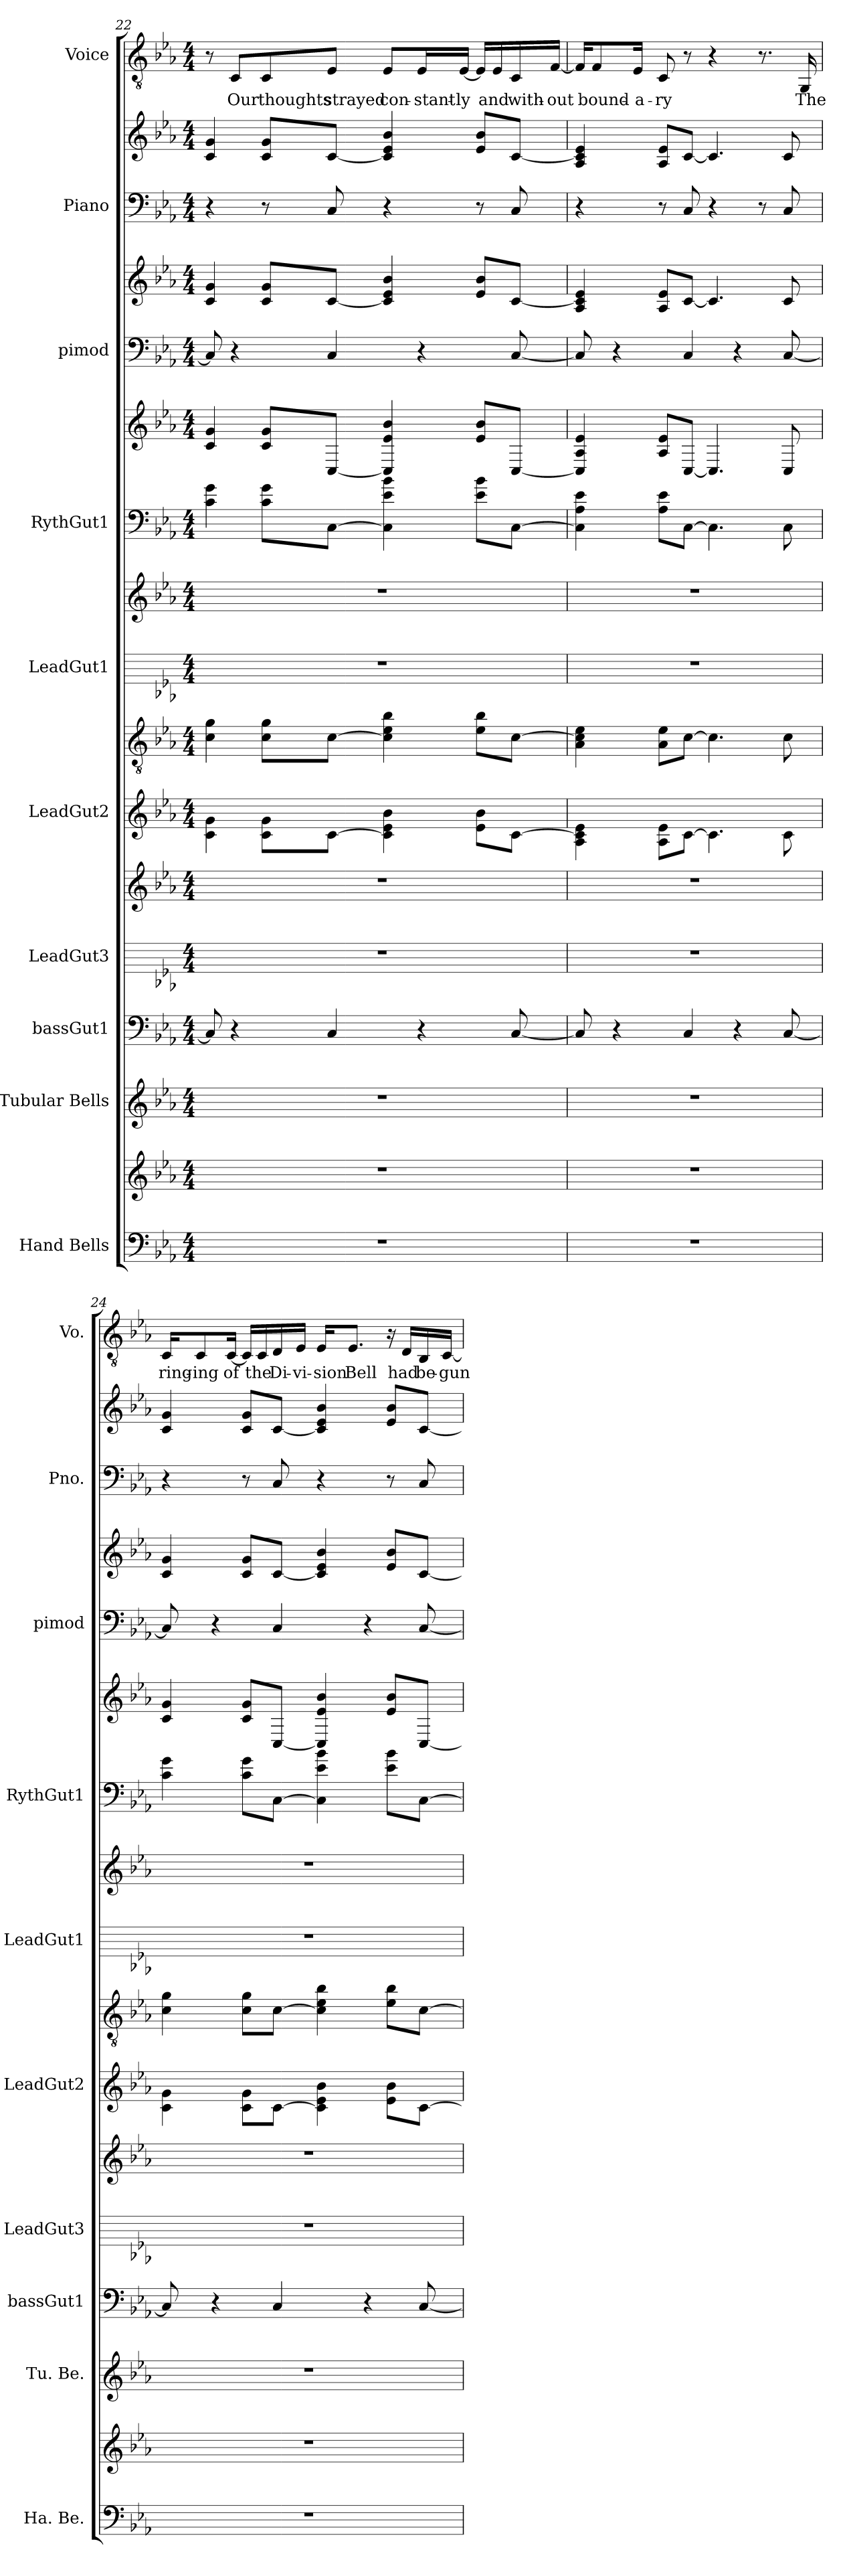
**kern	**kern	**kern	**kern	**kern	**kern	**kern	**kern	**kern	**kern	**kern	**kern	**kern	**kern	**kern	**kern	**kern	**text
*part10	*part10	*part9	*part8	*part7	*part7	*part6	*part6	*part5	*part5	*part4	*part4	*part3	*part3	*part2	*part2	*part1	*part1
*staff17	*staff16	*staff15	*staff14	*staff13	*staff12	*staff11	*staff10	*staff9	*staff8	*staff7	*staff6	*staff5	*staff4	*staff3	*staff2	*staff1	*staff1
*I"Hand Bells	*	*I"Tubular Bells	*I"bassGut1	*I"LeadGut3	*	*I"LeadGut2	*	*I"LeadGut1	*	*I"RythGut1	*	*I"pimod	*	*I"Piano	*	*I"Voice	*
*I'Ha. Be.	*	*I'Tu. Be.	*I'bassGut1	*I'LeadGut3	*	*I'LeadGut2	*	*I'LeadGut1	*	*I'RythGut1	*	*I'pimod	*	*I'Pno.	*	*I'Vo.	*
!!LO:PB:g=z
*clefF4	*clefG2	*clefG2	*clefF4	*	*clefG2	*	*clefGv2	*	*clefG2	*	*clefG2	*clefF4	*clefG2	*clefF4	*clefG2	*clefGv2	*
*k[b-e-a-]	*k[b-e-a-]	*k[b-e-a-]	*k[b-e-a-]	*k[b-e-a-]	*k[b-e-a-]	*k[b-e-a-]	*k[b-e-a-]	*k[b-e-a-]	*k[b-e-a-]	*k[b-e-a-]	*k[b-e-a-]	*k[b-e-a-]	*k[b-e-a-]	*k[b-e-a-]	*k[b-e-a-]	*k[b-e-a-]	*
*M4/4	*M4/4	*M4/4	*M4/4	*M4/4	*M4/4	*M4/4	*M4/4	*M4/4	*M4/4	*M4/4	*M4/4	*M4/4	*M4/4	*M4/4	*M4/4	*M4/4	*
=22	=22	=22	=22	=22	=22	=22	=22	=22	=22	=22	=22	=22	=22	=22	=22	=22	=22
1r	1r	1r	8C/]	1r	1r	4c\ 4g\	4c\ 4g\	1r	1r	4c\ 4g\	4c/ 4g/	8C/]	4c/ 4g/	4r	4c/ 4g/	8r	.
.	.	.	4r	.	.	.	.	.	.	.	.	4r	.	.	.	8C/L	Our
.	.	.	.	.	.	8c\ 8g\L	8c\ 8g\L	.	.	8c\ 8g\L	8c/ 8g/L	.	8c/ 8g/L	8r	8c/ 8g/L	8C/	thoughts
.	.	.	4C/	.	.	[8c\J	[8c\J	.	.	[8C\J	[8C/J	4C/	[8c/J	8C/	[8c/J	8E-/J	strayed
.	.	.	.	.	.	4c\] 4e-\ 4b-\	4c\] 4e-\ 4b-\	.	.	4C\] 4e-\ 4b-\	4C/] 4e-/ 4b-/	.	4c/] 4e-/ 4b-/	4r	4c/] 4e-/ 4b-/	8E-/L	con-
.	.	.	4r	.	.	.	.	.	.	.	.	4r	.	.	.	16E-/L	-stant-
.	.	.	.	.	.	.	.	.	.	.	.	.	.	.	.	[16E-/JJ	-ly
.	.	.	.	.	.	8e-\ 8b-\L	8e-\ 8b-\L	.	.	8e-\ 8b-\L	8e-/ 8b-/L	.	8e-/ 8b-/L	8r	8e-/ 8b-/L	16E-/LL]	.
.	.	.	.	.	.	.	.	.	.	.	.	.	.	.	.	16E-/	and
.	.	.	[8C/	.	.	[8c\J	[8c\J	.	.	[8C\J	[8C/J	[8C/	[8c/J	8C/	[8c/J	16C/	with-
.	.	.	.	.	.	.	.	.	.	.	.	.	.	.	.	[16F/JJ	-out
=23	=23	=23	=23	=23	=23	=23	=23	=23	=23	=23	=23	=23	=23	=23	=23	=23	=23
1r	1r	1r	8C/]	1r	1r	4A-\ 4c\] 4e-\	4A-\ 4c\] 4e-\	1r	1r	4C\] 4A-\ 4e-\	4C/] 4A-/ 4e-/	8C/]	4A-/ 4c/] 4e-/	4r	4A-/ 4c/] 4e-/	16F/KL]	.
.	.	.	.	.	.	.	.	.	.	.	.	.	.	.	.	8F/	bound-
.	.	.	4r	.	.	.	.	.	.	.	.	4r	.	.	.	.	.
.	.	.	.	.	.	.	.	.	.	.	.	.	.	.	.	16E-/Jk	-a-
.	.	.	.	.	.	8A-\ 8e-\L	8A-\ 8e-\L	.	.	8A-\ 8e-\L	8A-/ 8e-/L	.	8A-/ 8e-/L	8r	8A-/ 8e-/L	8C/	-ry
.	.	.	4C/	.	.	[8c\J	[8c\J	.	.	[8C\J	[8C/J	4C/	[8c/J	8C/	[8c/J	8r	.
.	.	.	.	.	.	4.c\]	4.c\]	.	.	4.C\]	4.C/]	.	4.c/]	4r	4.c/]	4r	.
.	.	.	4r	.	.	.	.	.	.	.	.	4r	.	.	.	.	.
.	.	.	.	.	.	.	.	.	.	.	.	.	.	8r	.	8.r	.
.	.	.	[8C/	.	.	8c\	8c\	.	.	8C\	8C/	[8C/	8c/	8C/	8c/	.	.
.	.	.	.	.	.	.	.	.	.	.	.	.	.	.	.	16GG/	The
=24	=24	=24	=24	=24	=24	=24	=24	=24	=24	=24	=24	=24	=24	=24	=24	=24	=24
1r	1r	1r	8C/]	1r	1r	4c\ 4g\	4c\ 4g\	1r	1r	4c\ 4g\	4c/ 4g/	8C/]	4c/ 4g/	4r	4c/ 4g/	16C/KL	ring-
.	.	.	.	.	.	.	.	.	.	.	.	.	.	.	.	8C/	-ing
.	.	.	4r	.	.	.	.	.	.	.	.	4r	.	.	.	.	.
.	.	.	.	.	.	.	.	.	.	.	.	.	.	.	.	[16C/Jk	of
.	.	.	.	.	.	8c\ 8g\L	8c\ 8g\L	.	.	8c\ 8g\L	8c/ 8g/L	.	8c/ 8g/L	8r	8c/ 8g/L	16C/LL]	.
.	.	.	.	.	.	.	.	.	.	.	.	.	.	.	.	16C/	the
.	.	.	4C/	.	.	[8c\J	[8c\J	.	.	[8C\J	[8C/J	4C/	[8c/J	8C/	[8c/J	16D/	Di-
.	.	.	.	.	.	.	.	.	.	.	.	.	.	.	.	16E-/JJ	-vi-
.	.	.	.	.	.	4c\] 4e-\ 4b-\	4c\] 4e-\ 4b-\	.	.	4C\] 4e-\ 4b-\	4C/] 4e-/ 4b-/	.	4c/] 4e-/ 4b-/	4r	4c/] 4e-/ 4b-/	16E-/KL	-sion
.	.	.	.	.	.	.	.	.	.	.	.	.	.	.	.	8.E-/J	Bell
.	.	.	4r	.	.	.	.	.	.	.	.	4r	.	.	.	.	.
.	.	.	.	.	.	8e-\ 8b-\L	8e-\ 8b-\L	.	.	8e-\ 8b-\L	8e-/ 8b-/L	.	8e-/ 8b-/L	8r	8e-/ 8b-/L	16r	.
.	.	.	.	.	.	.	.	.	.	.	.	.	.	.	.	16D/LL	had
.	.	.	[8C/	.	.	[8c\J	[8c\J	.	.	[8C\J	[8C/J	[8C/	[8c/J	8C/	[8c/J	16BB-/	be-
.	.	.	.	.	.	.	.	.	.	.	.	.	.	.	.	[16C/JJ	-gun
=	=	=	=	=	=	=	=	=	=	=	=	=	=	=	=	=	=
*-	*-	*-	*-	*-	*-	*-	*-	*-	*-	*-	*-	*-	*-	*-	*-	*-	*-
